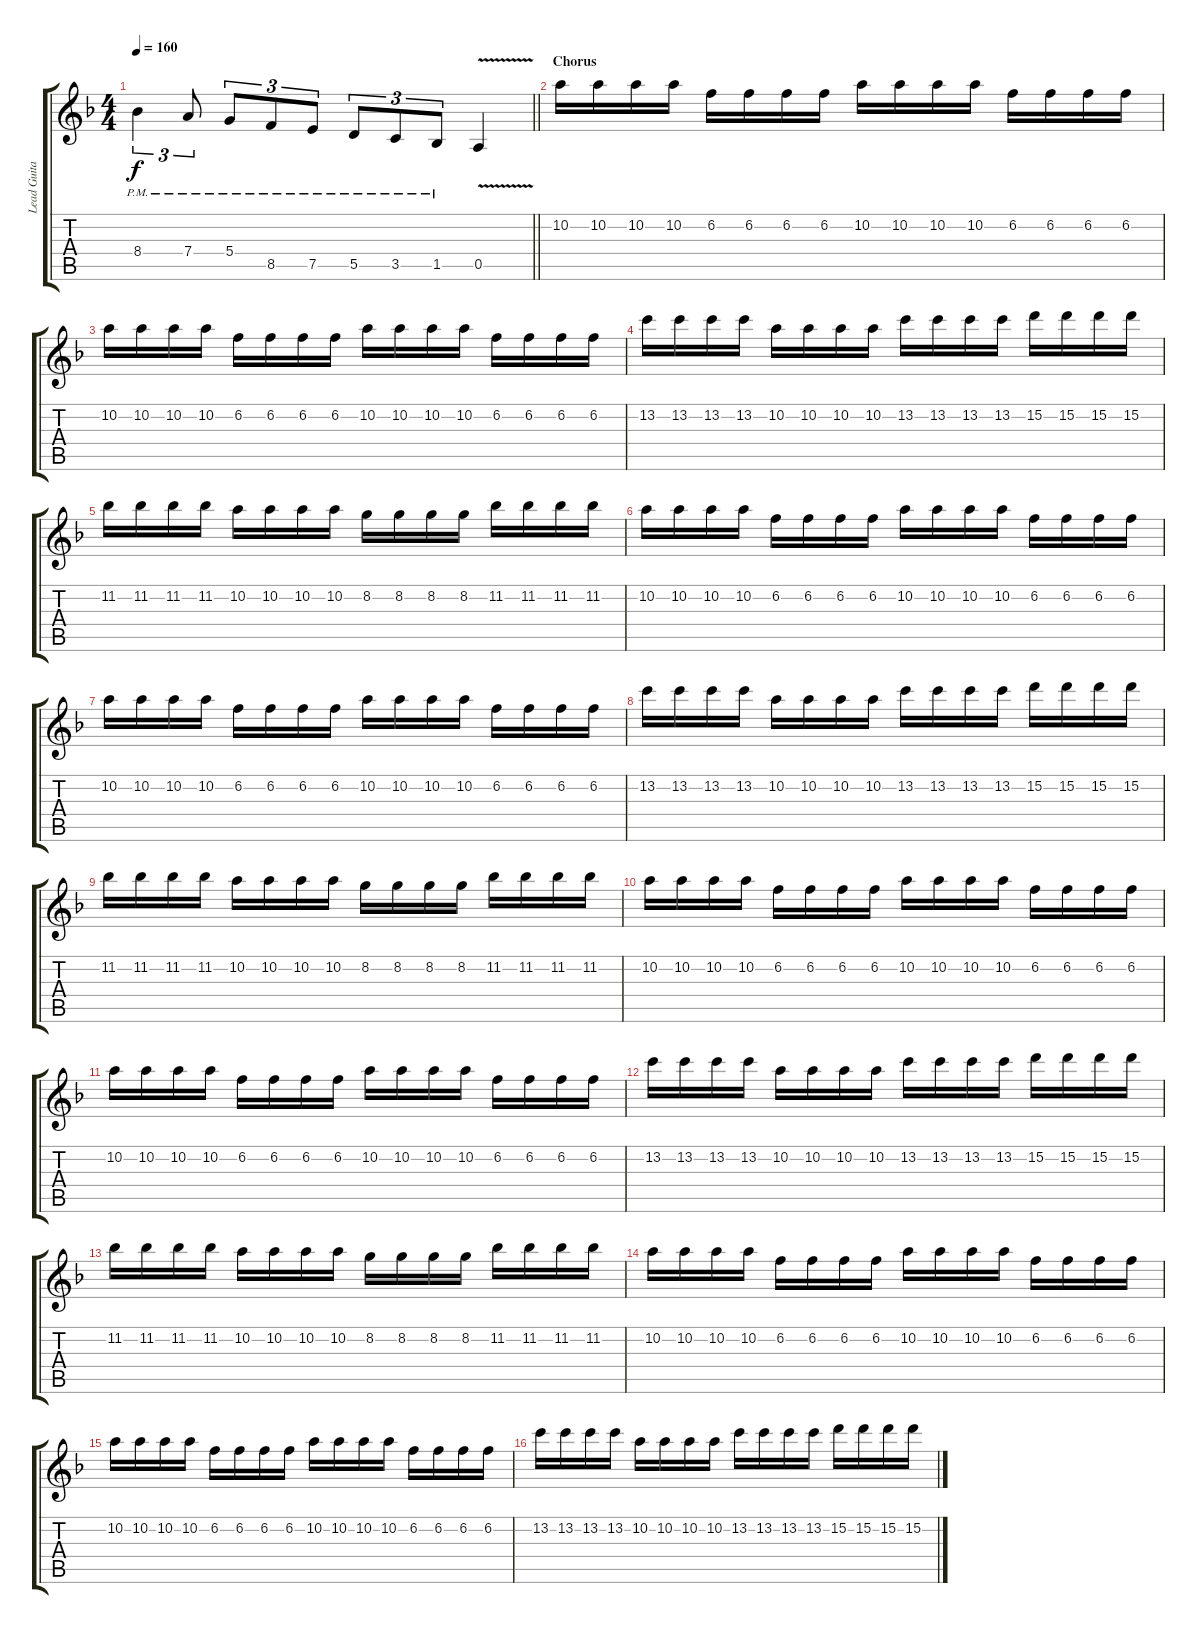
\track ("Lead Guitar (Gus + Bob)" "Lead Guita") {instrument distortionguitar}
\staff {score tabs}
\tuning (E4 B3 G3 D3 A2 D2) {hide}
\ts (4 4)
\tempo 160
\clef g2
\barLineRight lightlight
\ks dminor
8.4{pm}.4{tu (3 2) dy f volume 13} 7.4{pm}.8{tu (3 2)} 5.4{pm}.8{tu (3 2)} 8.5{pm}.8{tu (3 2)} 7.5{pm}.8{tu (3 2)} 5.5{pm}.8{tu (3 2)} 3.5{pm}.8{tu (3 2)} 1.5{pm}.8{tu (3 2)} 0.5{v}.4 |
\section ("" "Chorus")
10.2.16 10.2.16 10.2.16 10.2.16 6.2.16 6.2.16 6.2.16 6.2.16 10.2.16 10.2.16 10.2.16 10.2.16 6.2.16 6.2.16 6.2.16 6.2.16 |
10.2.16 10.2.16 10.2.16 10.2.16 6.2.16 6.2.16 6.2.16 6.2.16 10.2.16 10.2.16 10.2.16 10.2.16 6.2.16 6.2.16 6.2.16 6.2.16 |
13.2.16 13.2.16 13.2.16 13.2.16 10.2.16 10.2.16 10.2.16 10.2.16 13.2.16 13.2.16 13.2.16 13.2.16 15.2.16 15.2.16 15.2.16 15.2.16 |
11.2.16 11.2.16 11.2.16 11.2.16 10.2.16 10.2.16 10.2.16 10.2.16 8.2.16 8.2.16 8.2.16 8.2.16 11.2.16 11.2.16 11.2.16 11.2.16 |
10.2.16 10.2.16 10.2.16 10.2.16 6.2.16 6.2.16 6.2.16 6.2.16 10.2.16 10.2.16 10.2.16 10.2.16 6.2.16 6.2.16 6.2.16 6.2.16 |
10.2.16 10.2.16 10.2.16 10.2.16 6.2.16 6.2.16 6.2.16 6.2.16 10.2.16 10.2.16 10.2.16 10.2.16 6.2.16 6.2.16 6.2.16 6.2.16 |
13.2.16 13.2.16 13.2.16 13.2.16 10.2.16 10.2.16 10.2.16 10.2.16 13.2.16 13.2.16 13.2.16 13.2.16 15.2.16 15.2.16 15.2.16 15.2.16 |
11.2.16 11.2.16 11.2.16 11.2.16 10.2.16 10.2.16 10.2.16 10.2.16 8.2.16 8.2.16 8.2.16 8.2.16 11.2.16 11.2.16 11.2.16 11.2.16 |
10.2.16 10.2.16 10.2.16 10.2.16 6.2.16 6.2.16 6.2.16 6.2.16 10.2.16 10.2.16 10.2.16 10.2.16 6.2.16 6.2.16 6.2.16 6.2.16 |
10.2.16 10.2.16 10.2.16 10.2.16 6.2.16 6.2.16 6.2.16 6.2.16 10.2.16 10.2.16 10.2.16 10.2.16 6.2.16 6.2.16 6.2.16 6.2.16 |
13.2.16 13.2.16 13.2.16 13.2.16 10.2.16 10.2.16 10.2.16 10.2.16 13.2.16 13.2.16 13.2.16 13.2.16 15.2.16 15.2.16 15.2.16 15.2.16 |
11.2.16 11.2.16 11.2.16 11.2.16 10.2.16 10.2.16 10.2.16 10.2.16 8.2.16 8.2.16 8.2.16 8.2.16 11.2.16 11.2.16 11.2.16 11.2.16 |
10.2.16 10.2.16 10.2.16 10.2.16 6.2.16 6.2.16 6.2.16 6.2.16 10.2.16 10.2.16 10.2.16 10.2.16 6.2.16 6.2.16 6.2.16 6.2.16 |
10.2.16 10.2.16 10.2.16 10.2.16 6.2.16 6.2.16 6.2.16 6.2.16 10.2.16 10.2.16 10.2.16 10.2.16 6.2.16 6.2.16 6.2.16 6.2.16 |
13.2.16 13.2.16 13.2.16 13.2.16 10.2.16 10.2.16 10.2.16 10.2.16 13.2.16 13.2.16 13.2.16 13.2.16 15.2.16 15.2.16 15.2.16 15.2.16
